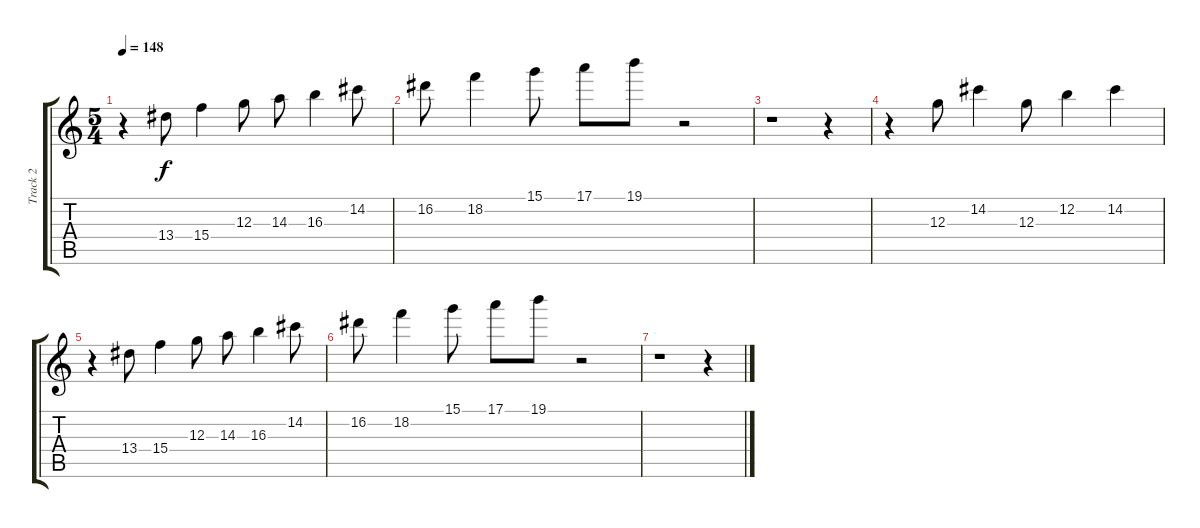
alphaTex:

\track ("Track 2" "Track 2") {instrument distortionguitar}
\staff {score tabs}
\tuning (E4 B3 G3 D3 A2 E2) {hide}
\ts (5 4)
\tempo 148
\clef g2
\ks c
r.4{dy f} 13.4.8 15.4.4 12.3.8 14.3.8 16.3.4 14.2.8 |
16.2.8 18.2.4 15.1.8 17.1.8 19.1.8 r.2 |
r.1 r.4 |
r.4 12.3.8 14.2.4 12.3.8 12.2.4 14.2.4 |
r.4 13.4.8 15.4.4 12.3.8 14.3.8 16.3.4 14.2.8 |
16.2.8 18.2.4 15.1.8 17.1.8 19.1.8 r.2 |
r.1 r.4
